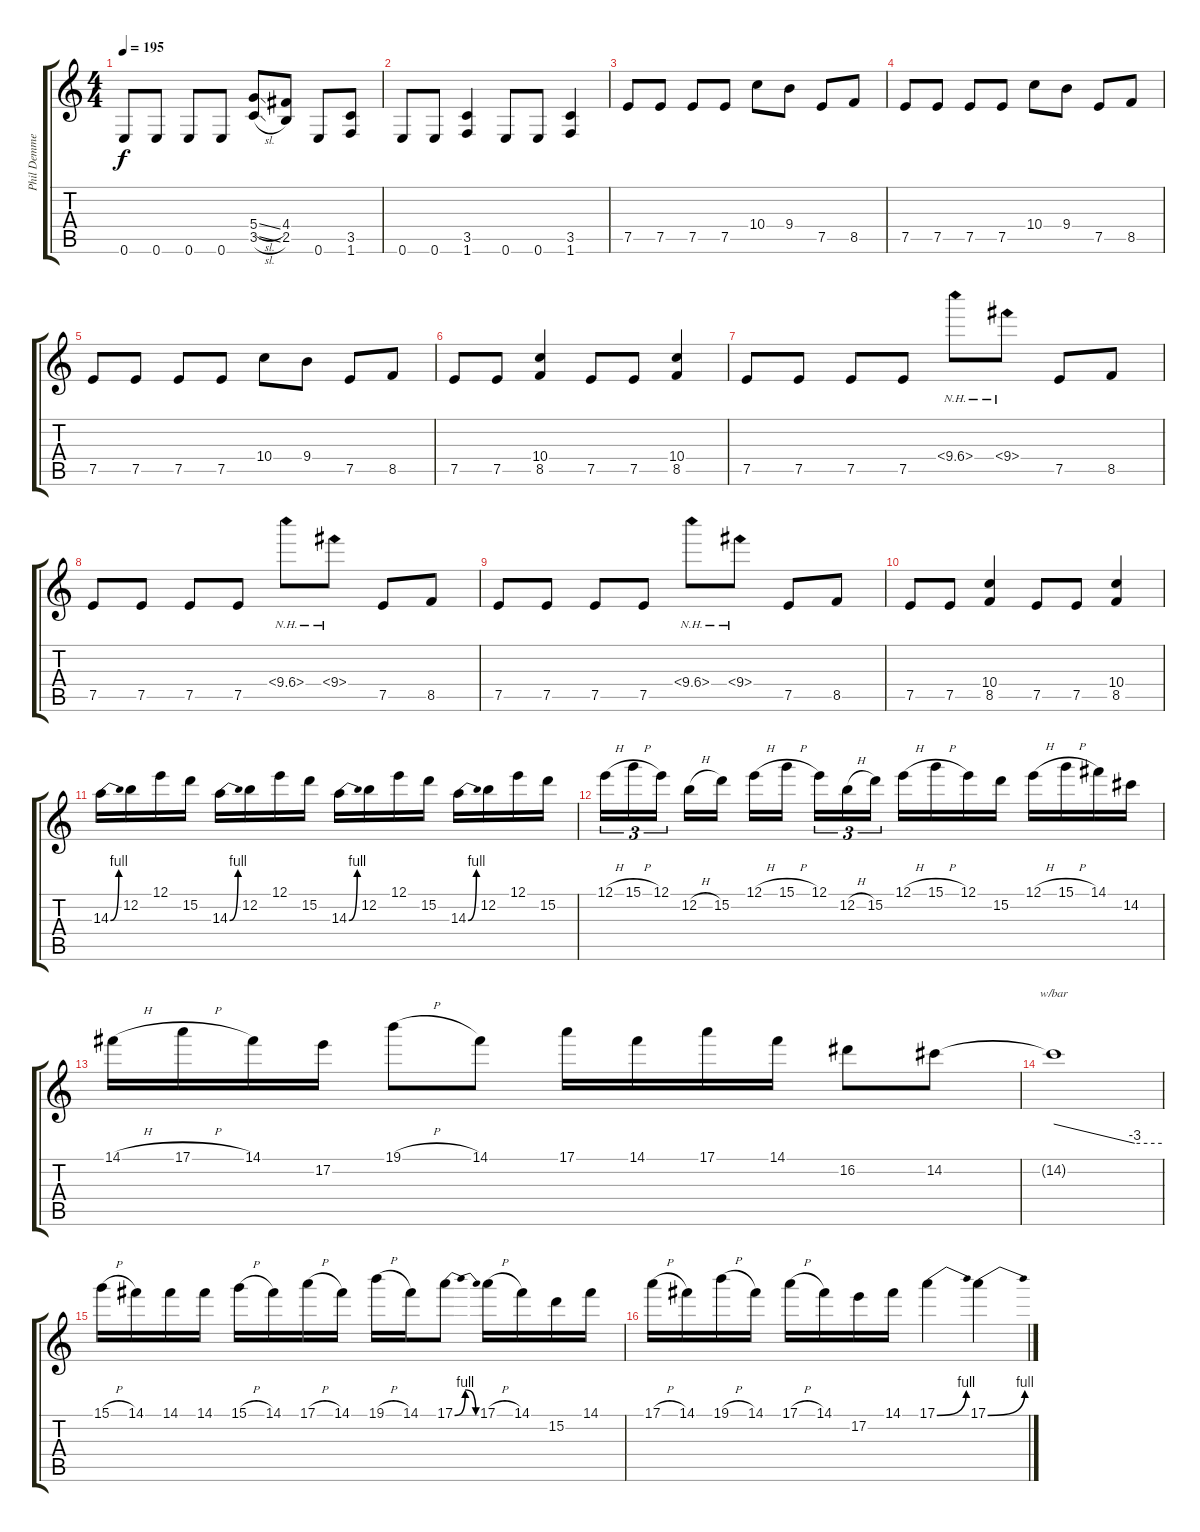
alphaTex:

\track ("Phil Demmel" "Phil Demme") {instrument distortionguitar}
\staff {score tabs}
\tuning (E4 B3 G3 D3 A2 E2) {hide}
\ts (4 4)
\tempo 195
\clef g2
\ks c
0.6.8{dy f} 0.6.8 0.6.8 0.6.8 (5.4{sl} 3.5{sl}).8 (4.4 2.5).8 0.6.8 (3.5 1.6).8 |
0.6.8 0.6.8 (3.5 1.6).4 0.6.8 0.6.8 (3.5 1.6).4 |
7.5.8 7.5.8 7.5.8 7.5.8 10.4.8 9.4.8 7.5.8 8.5.8 |
7.5.8 7.5.8 7.5.8 7.5.8 10.4.8 9.4.8 7.5.8 8.5.8 |
7.5.8 7.5.8 7.5.8 7.5.8 10.4.8 9.4.8 7.5.8 8.5.8 |
7.5.8 7.5.8 (10.4 8.5).4 7.5.8 7.5.8 (10.4 8.5).4 |
7.5.8 7.5.8 7.5.8 7.5.8 10.4{nh}.8 9.4{nh}.8 7.5.8 8.5.8 |
7.5.8 7.5.8 7.5.8 7.5.8 10.4{nh}.8 9.4{nh}.8 7.5.8 8.5.8 |
7.5.8 7.5.8 7.5.8 7.5.8 10.4{nh}.8 9.4{nh}.8 7.5.8 8.5.8 |
7.5.8 7.5.8 (10.4 8.5).4 7.5.8 7.5.8 (10.4 8.5).4 |
14.3{be (bend 0 0 60 4)}.16 12.2.16 12.1.16 15.2.16 14.3{be (bend 0 0 60 4)}.16 12.2.16 12.1.16 15.2.16 14.3{be (bend 0 0 60 4)}.16 12.2.16 12.1.16 15.2.16 14.3{be (bend 0 0 60 4)}.16 12.2.16 12.1.16 15.2.16 |
12.1{h}.16{tu (3 2)} 15.1{h}.16{tu (3 2)} 12.1.16{tu (3 2)} 12.2{h}.16 15.2.16 12.1{h}.16 15.1{h}.16 12.1.16{tu (3 2)} 12.2{h}.16{tu (3 2)} 15.2.16{tu (3 2)} 12.1{h}.16 15.1{h}.16 12.1.16 15.2.16 12.1{h}.16 15.1{h}.16 14.1.16 14.2.16 |
14.1{h}.16 17.1{h}.16 14.1.16 17.2.16 19.1{h}.8 14.1.8 17.1.16 14.1.16 17.1.16 14.1.16 16.2.8 14.2.8 |
14.2{t}.1{tbe (custom default 0 0 45 -12 60 -12)} |
15.1{h}.16 14.1.16 14.1.16 14.1.16 15.1{h}.16 14.1.16 17.1{h}.16 14.1.16 19.1{h}.16 14.1.16 17.1{be (bendrelease 0 0 15 4 30 4 60 0)}.8 17.1{h}.16 14.1.16 15.2.16 14.1.16 |
17.1{h}.16 14.1.16 19.1{h}.16 14.1.16 17.1{h}.16 14.1.16 17.2.16 14.1.16 17.1{be (bend 0 0 60 4)}.4 17.1{be (bend 0 0 60 4)}.4
